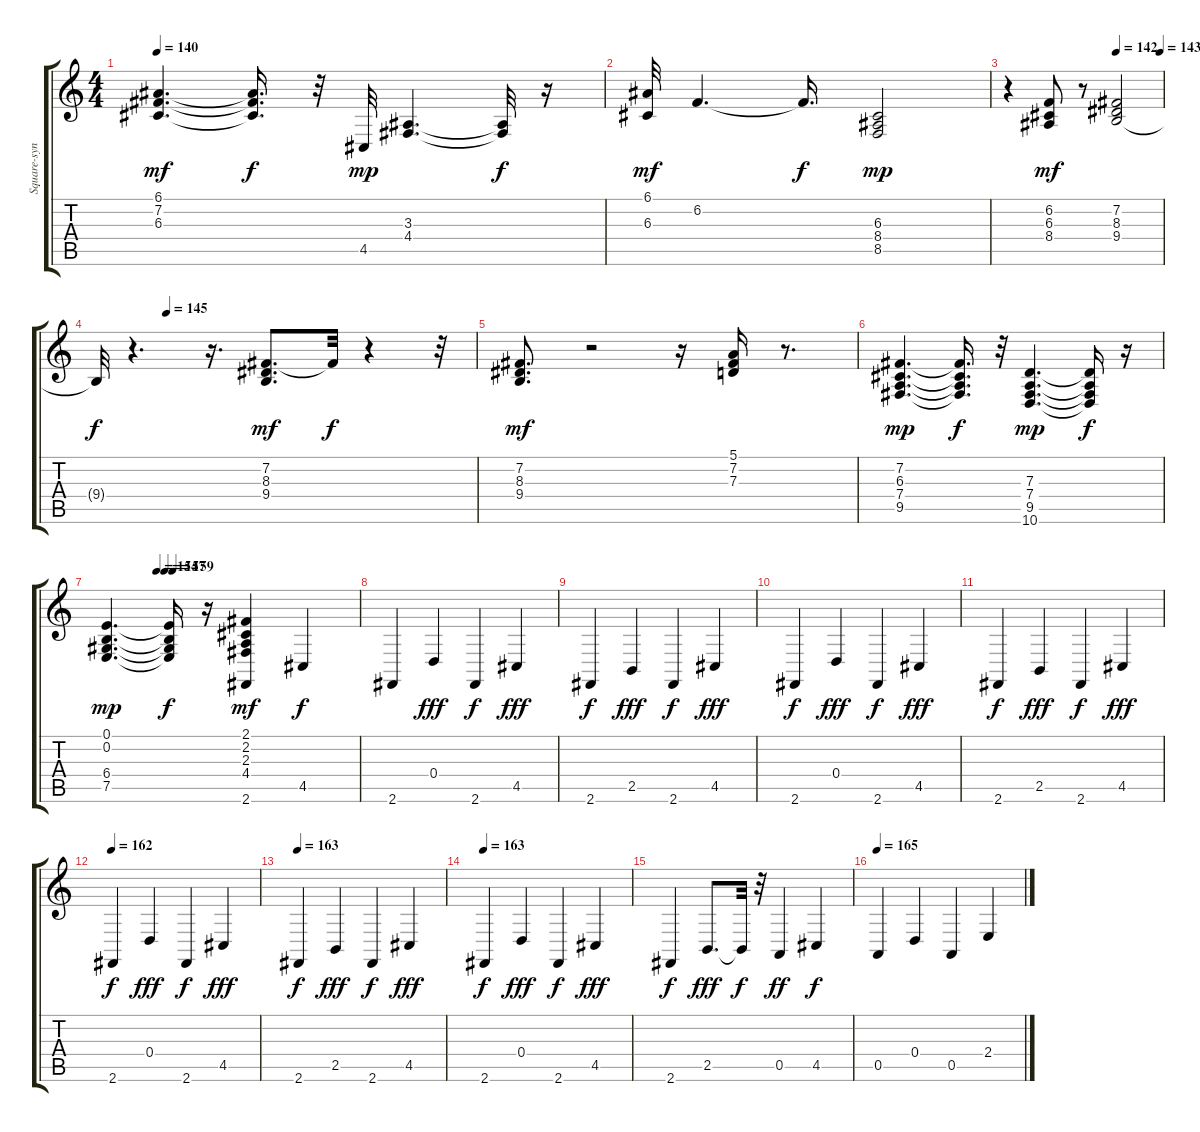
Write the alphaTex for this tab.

\track ("Square-synth    " "Square-syn") {instrument lead1square}
\staff {score tabs}
\tuning (E4 B3 G3 D3 A2 E2) {hide}
\ts (4 4)
\tempo 140
\clef g2
\ks c
(6.1 7.2 6.3).4{d dy mf} (6.1{t} 7.2{t} 6.3{t}).16{d dy f} r.32 4.5.32{dy mp} (3.3 4.4).4{d} (3.3{t} 4.4{t}).32{dy f} r.16 |
(6.1 6.3).32{dy mf} 6.2.4{d} 6.2{t}.16{d dy f} (6.3 8.4 8.5).2{dy mp} |
\tempo (142 0.703125)
\tempo (143 0.984375)
r.4 (6.2 6.3 8.4).8{dy mf} r.8 (7.2 8.3 9.4).2 |
\tempo (145 0.1875)
9.4{t}.32{dy f} r.4{d} r.16{d} (7.2 8.3 9.4).8{d dy mf} 7.2{t}.32{dy f} r.4 r.32 |
(7.2 8.3 9.4).8{d dy mf} r.2 r.16 (5.1 7.2 7.3).16 r.8{d} |
(7.2 6.3 7.4 9.5).4{d dy mp} (7.2{t} 6.3{t} 7.4{t} 9.5{t}).16{d dy f} r.32 (7.3 7.4 9.5 10.6).4{d dy mp} (7.3{t} 7.4{t} 9.5{t} 10.6{t}).16{dy f} r.16 |
\tempo (154 0.203125)
\tempo (157 0.234375)
\tempo (159 0.265625)
(0.1 0.2 6.4 7.5).4{d dy mp} (0.1{t} 0.2{t} 6.4{t} 7.5{t}).16{dy f} r.16 (2.1 2.2 2.3 4.4 2.6).4{dy mf volume 13} 4.5.4{dy f} |
2.6.4 0.4.4{dy fff} 2.6.4{dy f} 4.5.4{dy fff} |
2.6.4{dy f} 2.5.4{dy fff} 2.6.4{dy f} 4.5.4{dy fff} |
2.6.4{dy f} 0.4.4{dy fff} 2.6.4{dy f} 4.5.4{dy fff} |
2.6.4{dy f} 2.5.4{dy fff} 2.6.4{dy f} 4.5.4{dy fff} |
\tempo 162
2.6.4{dy f} 0.4.4{dy fff} 2.6.4{dy f} 4.5.4{dy fff} |
\tempo 163
2.6.4{dy f} 2.5.4{dy fff} 2.6.4{dy f} 4.5.4{dy fff} |
\tempo 163
2.6.4{dy f} 0.4.4{dy fff} 2.6.4{dy f} 4.5.4{dy fff} |
2.6.4{dy f} 2.5.8{d dy fff} 2.5{t}.32{dy f} r.32 0.5.4{dy ff} 4.5.4{dy f} |
\tempo 165
0.5.4 0.4.4 0.5.4 2.4.4
